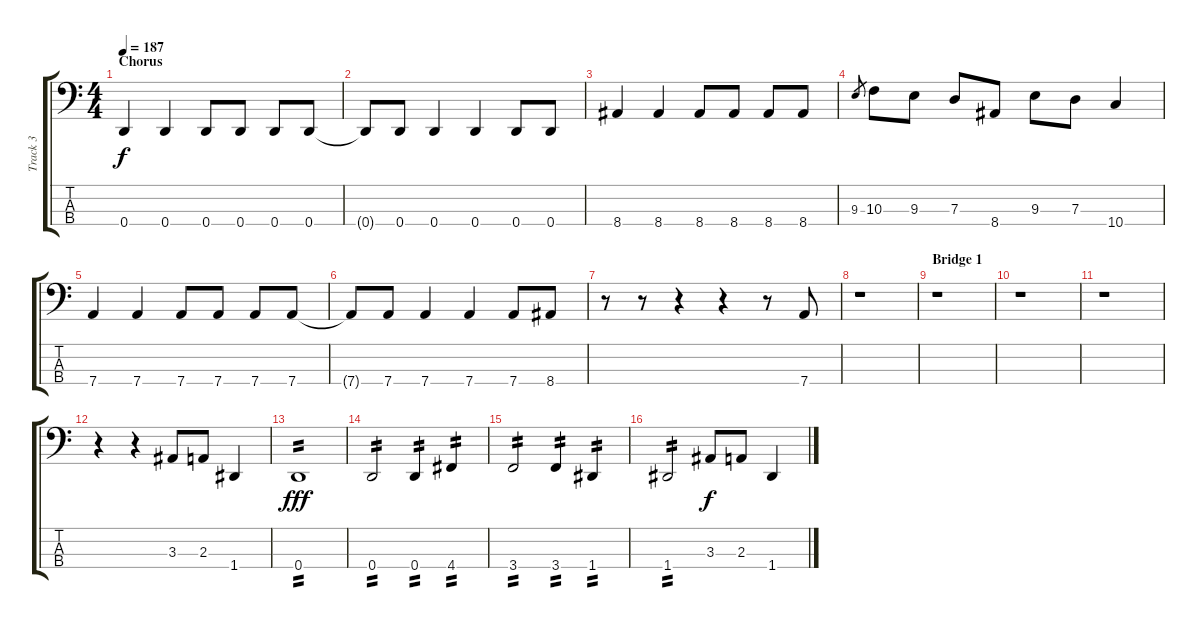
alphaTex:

\track ("Track 3" "Track 3") {instrument electricbassfinger}
\staff {score tabs}
\tuning (F2 C2 G1 D1) {hide}
\ts (4 4)
\section ("" "Chorus")
\tempo 187
\clef f4
\ks c
0.4.4{dy f} 0.4.4 0.4.8 0.4.8 0.4.8 0.4.8 |
0.4{t}.8 0.4.8 0.4.4 0.4.4 0.4.8 0.4.8 |
8.4.4 8.4.4 8.4.8 8.4.8 8.4.8 8.4.8 |
9.3.8{gr} 10.3.8 9.3.8 7.3.8 8.4.8 9.3.8 7.3.8 10.4.4 |
7.4.4 7.4.4 7.4.8 7.4.8 7.4.8 7.4.8 |
7.4{t}.8 7.4.8 7.4.4 7.4.4 7.4.8 8.4.8 |
r.8 r.8 r.4 r.4 r.8 7.4.8 |
r.1 |
\section ("" "Bridge 1")
r.1 |
r.1 |
r.1 |
r.4 r.4 3.3.8 2.3.8 1.4.4 |
0.4.1{tp 2 dy fff} |
0.4.2{tp 2} 0.4.4{tp 2} 4.4.4{tp 2} |
3.4.2{tp 2} 3.4.4{tp 2} 1.4.4{tp 2} |
1.4.2{tp 2} 3.3.8{dy f} 2.3.8 1.4.4
